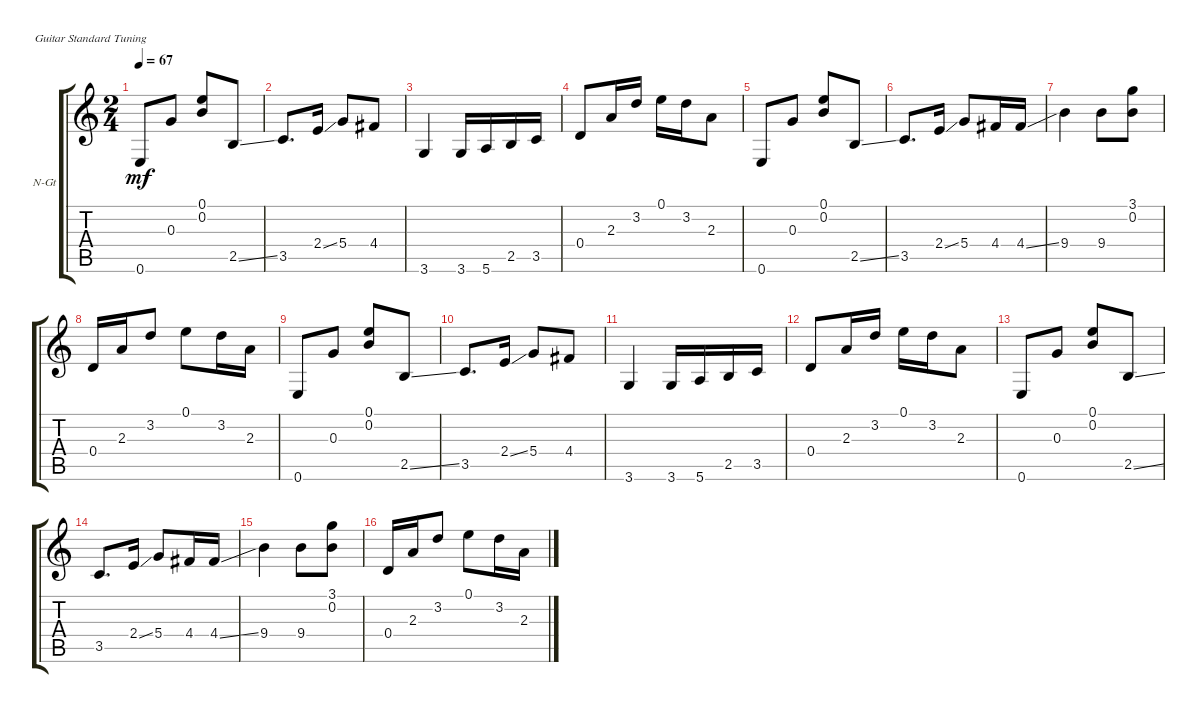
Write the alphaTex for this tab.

\defaultSystemsLayout 4
\bracketExtendMode groupsimilarinstruments
\firstSystemTrackNameOrientation horizontal
\otherSystemsTrackNameOrientation horizontal
\track ("Nylon Guitar" "N-Gt") {instrument acousticguitarnylon}
\staff {score tabs}
\tuning (E4 B3 G3 D3 A2 E2)
\ts (2 4)
\tempo 67
\clef g2
\scale
0.487395
\ks c
0.6.8{dy mf instrument acousticguitarnylon} 0.3.8 (0.1 0.2).8 2.5{ss}.8 |
\scale
0.256303 3.5.8{d} 2.4{ss}.16 5.4.8 4.4.8 |
\scale
0.256303 3.6.4 3.6.16 5.6.16 2.5.16 3.5.16 |
\scale
0.333333 0.4.8 2.3.16 3.2.16 0.1.16 3.2.16 2.3.8 |
\scale
0.333333 0.6.8 0.3.8 (0.1 0.2).8 2.5{ss}.8 |
\scale
0.333333 3.5.8{d} 2.4{ss}.16 5.4.8 4.4.16 4.4{ss}.16 |
\scale
0.333333 9.4.4 9.4.8 (0.2 3.1).8 |
\scale
0.333333 0.4.16 2.3.16 3.2.8 0.1.8 3.2.16 2.3.16 |
\scale
0.333333 0.6.8 0.3.8 (0.1 0.2).8 2.5{ss}.8 |
\scale
0.333333 3.5.8{d} 2.4{ss}.16 5.4.8 4.4.8 |
\scale
0.333333 3.6.4 3.6.16 5.6.16 2.5.16 3.5.16 |
\scale
0.333333 0.4.8 2.3.16 3.2.16 0.1.16 3.2.16 2.3.8 |
\scale
0.333333 0.6.8 0.3.8 (0.1 0.2).8 2.5{ss}.8 |
\scale
0.333333 3.5.8{d} 2.4{ss}.16 5.4.8 4.4.16 4.4{ss}.16 |
\scale
0.333333 9.4.4 9.4.8 (0.2 3.1).8 |
0.4.16 2.3.16 3.2.8 0.1.8 3.2.16 2.3.16
